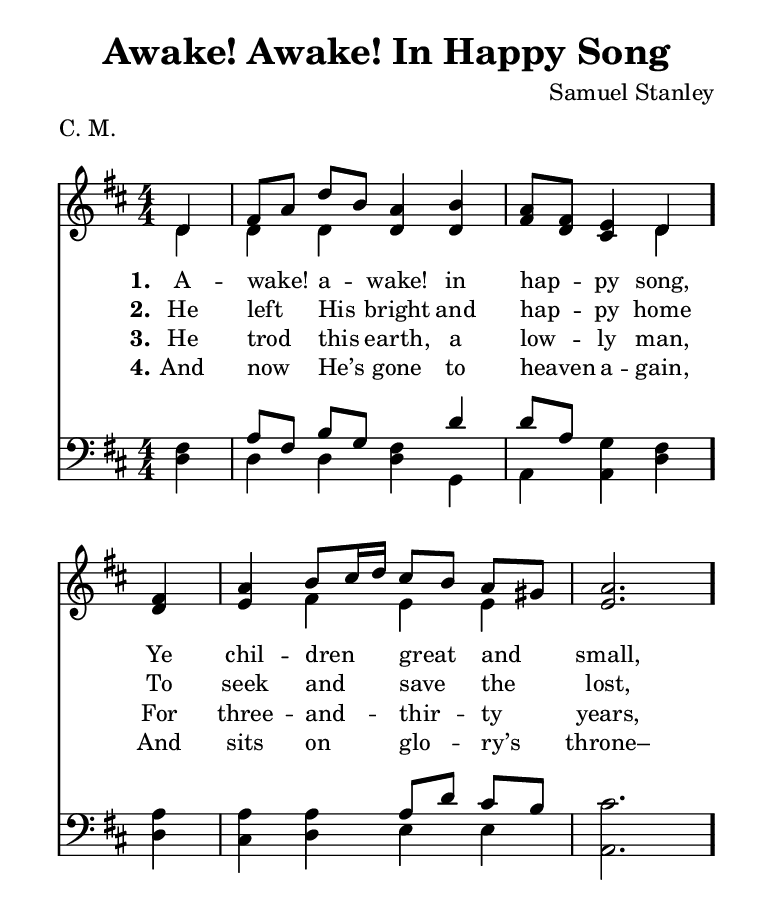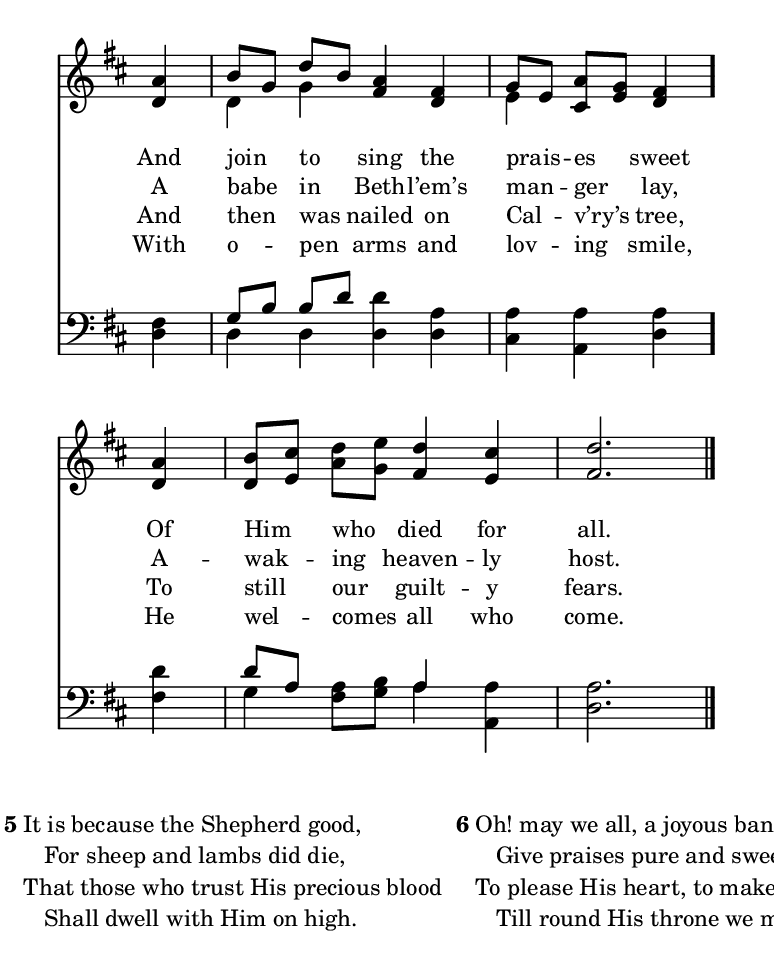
\include "common/global.ily"
\paper {
  \include "common/paper.ily"
  ragged-bottom = ##t
}

\header{
  %children
  hymnnumber = "296"
  title = "Awake! Awake! In Happy Song"
  tunename = "Warwick"
  meter = "C. M."
  poet = ""
  composer = "Samuel Stanley"
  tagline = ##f
}

global = {
  \include "common/overrides.ily"
  \override Staff.TimeSignature.style = #'numbered
  \time 4/4
  \override Score.MetronomeMark.transparent = ##t % hide all fermata changes too
  \tempo 4=80
  \key d \major
  \partial 4
  \autoBeamOff
}

notesSoprano = {
\global
\relative c' {

  d4 | fis8[ a] d[ b] a4 b | a8[ fis] e4 d
  fis4 | a b8[ cis16 d] cis8[ b] a[ gis] | a2.
  a4 | b8[ g] d'[ b] a4 fis | g8[ e] a[ g] fis4
  a4 | b8[ cis] d[ e] d4 cis | d2.

  \bar "|."

}
}

notesAlto = {
\global
\relative e' {

  d4 | d d d d | fis8[ d] cis4 d
  d4 | e fis e e | e2.
  d4 | d g fis d | e cis8[ e] d4
  d4 | d8[ e] a[ g] fis4 e | fis2.

}
}

notesTenor = {
\global
\relative a {

  fis4 | a8[ fis] b[ g] fis4 d' | d8[ a] g4 fis
  a4 | a a a8[ d] cis[ b] | cis2.
  fis,4 | g8[ b] b[ d] d4 a | a a a
  d4 | d8[ a] a[ b] a4 a | a2.

}
}

notesBass = {
\global
\relative f {

  d4 | d d d g, | a a d
  d4 | cis d e e | a,2.
  d4 | d d d d | cis a d
  fis4 | g fis8[ g] a4 a, | d2.

}
}

wordsA = \lyricmode {
\set stanza = "1."

A -- wake! a -- wake! in hap -- py song, \bar "."
Ye chil -- dren great and small, \bar "."
And join to sing the prais -- es sweet \bar "."
Of Him who died for all. \bar "."

}

wordsB = \lyricmode {
\set stanza = "2."

He left His bright and hap -- py home
To seek and save the lost,
A babe in Beth -- l’em’s man -- ger lay,
A -- wak -- ing heaven -- ly host.

}

wordsC = \lyricmode {
\set stanza = "3."

He trod this earth, a low -- ly man,
For three -- and -- thir -- ty years,
And then was nailed on Cal -- v’ry’s tree,
To still our guilt -- y fears.

}

wordsD = \lyricmode {
\set stanza = "4."

And now He’s gone to heaven a -- gain,
And sits on glo -- ry’s throne–
With o -- pen arms and lov -- ing smile,
He wel -- comes all who come.

}

wordsE = \markuplist {

\line { It is because the Shepherd good, }
\line { { \hspace #2 } For sheep and lambs did die, }
\line { That those who trust His precious blood }
\line { { \hspace #2 } Shall dwell with Him on high. }

}

wordsF = \markuplist {

\line { Oh! may we all, a joyous band, }
\line { { \hspace #2 } Give praises pure and sweet, }
\line { To please His heart, to make Him glad, }
\line { { \hspace #2 } Till round His throne we meet. }

}

\score {
  \context ChoirStaff <<
    \context Staff = upper <<
      \set Staff.autoBeaming = ##f
      \set ChoirStaff.systemStartDelimiter = #'SystemStartBar
      \set ChoirStaff.printPartCombineTexts = ##f
      \partcombine #'(2 . 9) \notesSoprano \notesAlto
      \context NullVoice = sopranos { \voiceOne << \notesSoprano >> }
      \context Lyrics = one   \lyricsto sopranos \wordsA
      \context Lyrics = two   \lyricsto sopranos \wordsB
      \context Lyrics = three \lyricsto sopranos \wordsC
      \context Lyrics = four  \lyricsto sopranos \wordsD
    >>
    \context Staff = men <<
      \set Staff.autoBeaming = ##f
      \clef bass
      \set ChoirStaff.printPartCombineTexts = ##f
      \partcombine #'(2 . 9) \notesTenor \notesBass
    >>
  >>
  \layout {
    \include "common/layout.ily"
  }
  \midi{
    \include "common/midi.ily"
  }
}

\noPageBreak

\markup { \fill-line {
  \hspace #0.1
  \line{ \bold 5 \column { \wordsE } }
  \hspace #0.1
  \line{ \bold 6 \column { \wordsF } }
  \hspace #0.1
} }

\version "2.19.49"  % necessary for upgrading to future LilyPond versions.

% vi:set et ts=2 sw=2 ai nocindent syntax=lilypond:
